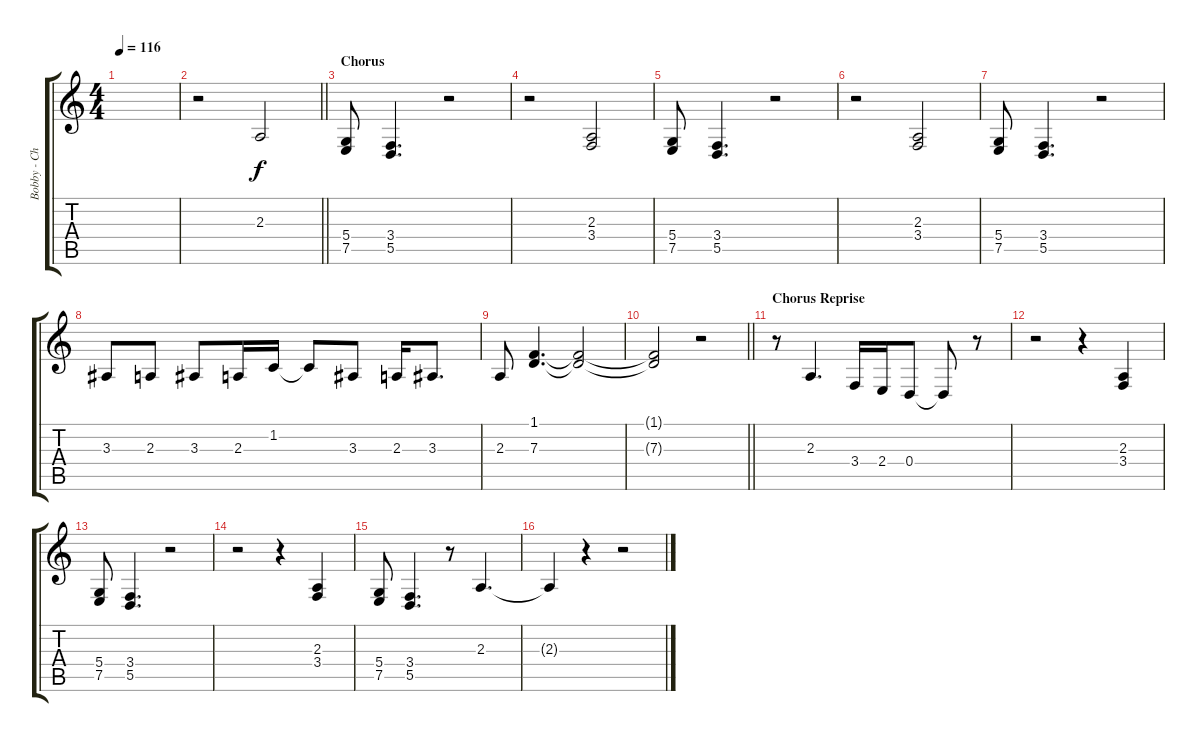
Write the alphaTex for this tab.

\track ("Bobby - Chorus Vocal (Trs. 13A, 15A)" "Bobby - Ch") {instrument lead5charang}
\staff {score tabs}
\tuning (E4 B3 G3 D3 A2 E2) {hide}
\ts (4 4)
\tempo 116
\clef g2
\ks c
|
\barLineRight lightlight
r.2 2.3.2 |
\section ("" "Chorus")
(5.4 7.5).8 (3.4 5.5).4{d} r.2 |
r.2 (2.3 3.4).2 |
(5.4 7.5).8 (3.4 5.5).4{d} r.2 |
r.2 (2.3 3.4).2 |
(5.4 7.5).8 (3.4 5.5).4{d} r.2 |
3.3.8 2.3.8 3.3.8 2.3.16 1.2.16 1.2{t}.8 3.3.8 2.3.16 3.3.8{d} |
2.3.8 (1.1 7.3).4{d} (1.1{t} 7.3{t}).2 |
\barLineRight lightlight
(1.1{t} 7.3{t}).2 r.2 |
\section ("" "Chorus Reprise")
r.8 2.3.4{d} 3.4.16 2.4.16 0.4.8 0.4{t}.8 r.8 |
r.2 r.4 (2.3 3.4).4 |
(5.4 7.5).8 (3.4 5.5).4{d} r.2 |
r.2 r.4 (2.3 3.4).4 |
(5.4 7.5).8 (3.4 5.5).4{d} r.8 2.3.4{d} |
2.3{t}.4 r.4 r.2
